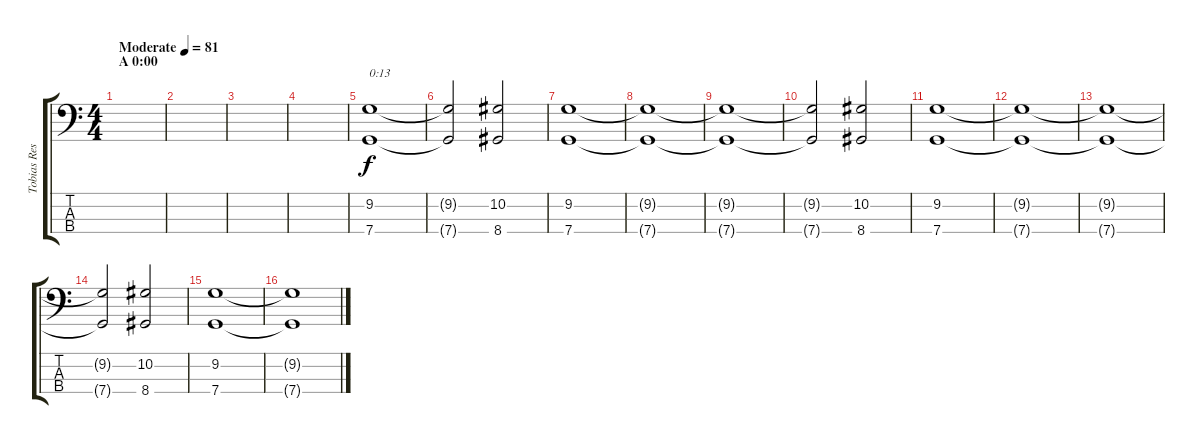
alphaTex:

\track ("Tobias Resch (Bass Guitar) C Tuning" "Tobias Res") {instrument contrabass}
\staff {score tabs}
\tuning (Eb2 Bb1 F1 C1) {hide}
\ts (4 4)
\section ("" "A 0:00")
\tempo (81 "Moderate")
\clef f4
\ks c
|
|
|
|
(9.2 7.4).1{txt "0:13" volume 10} |
(9.2{t} 7.4{t}).2 (10.2 8.4).2 |
(9.2 7.4).1 |
(9.2{t} 7.4{t}).1 |
(9.2{t} 7.4{t}).1 |
(9.2{t} 7.4{t}).2 (10.2 8.4).2 |
(9.2 7.4).1 |
(9.2{t} 7.4{t}).1 |
(9.2{t} 7.4{t}).1 |
(9.2{t} 7.4{t}).2 (10.2 8.4).2 |
(9.2 7.4).1 |
(9.2{t} 7.4{t}).1
